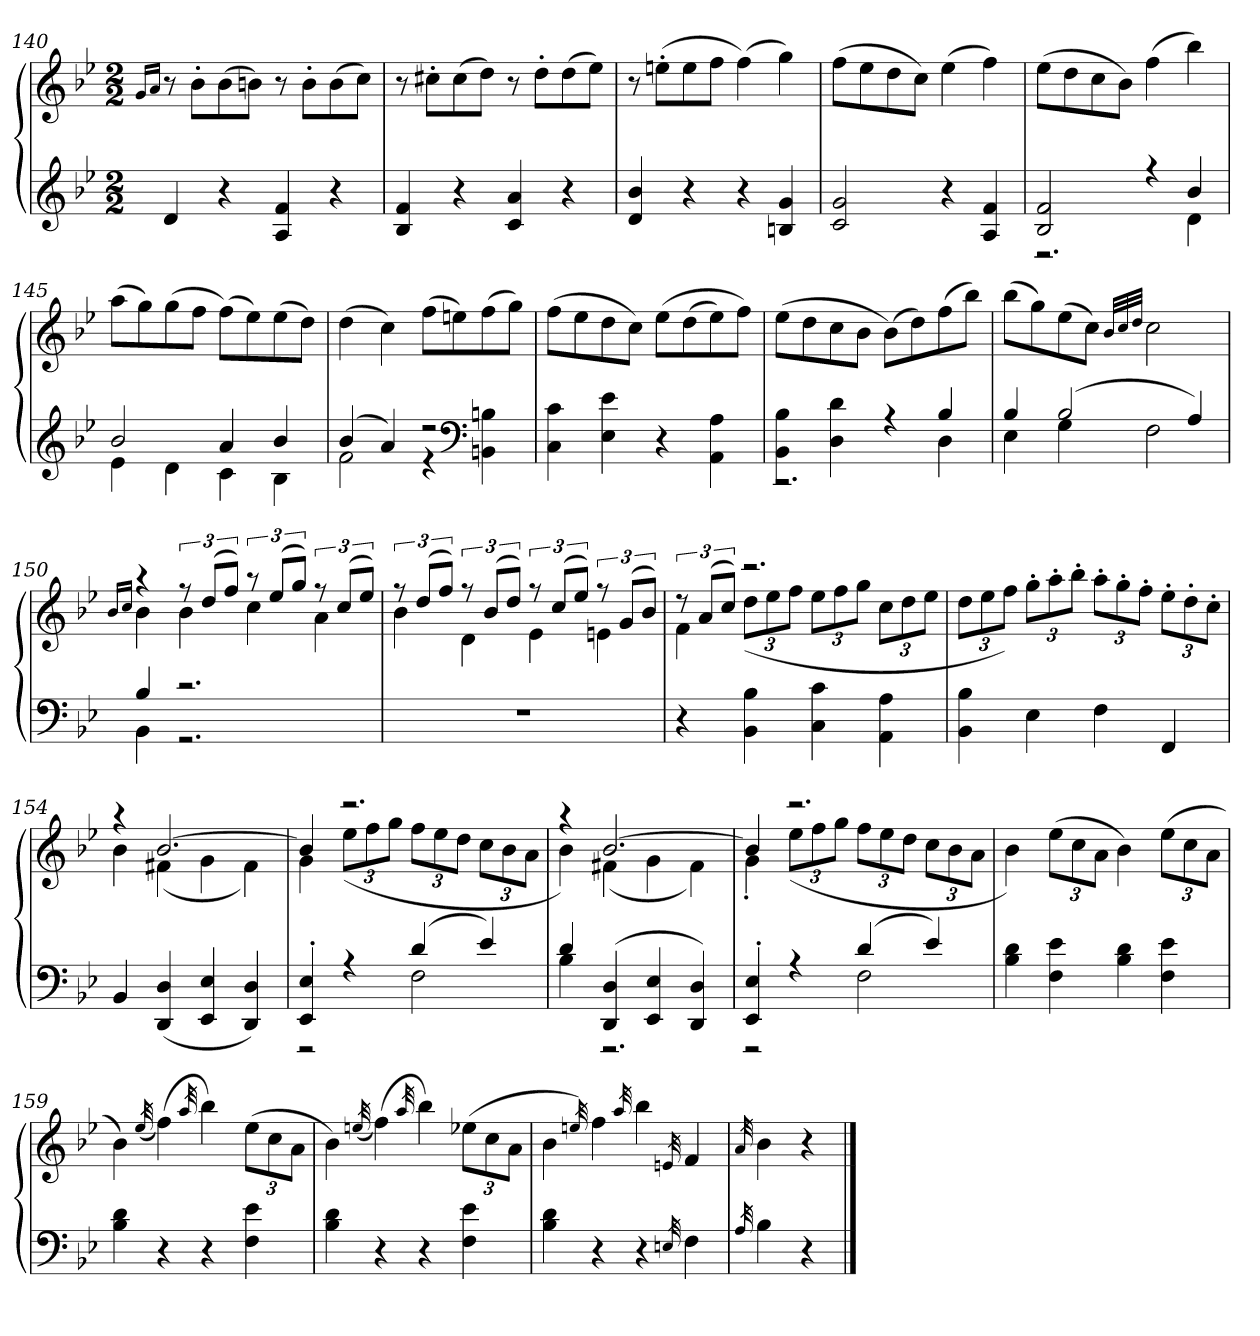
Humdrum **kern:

**kern	**kern
*part1	*part1
*staff2	*staff1
*clefG2	*clefG2
*k[b-e-]	*k[b-e-]
*B-:	*B-:
*M2/2	*M2/2
=140	=140
.	16qg/LL
.	16qa/JJ
4d/	8r
.	8b-'\L
4r	(8b-\
.	8bn\J)
4A/ 4f/	8r
.	8b'\L
4r	(8b\
.	8cc\J)
=141	=141
4B-/ 4f/	8r
.	8cc#X'\L
4r	(8cc#\
.	8dd\J)
4c/ 4a/	8r
.	8dd'\L
4r	(8dd\
.	8ee-\J)
=142	=142
4d/ 4b-/	8r
.	(8een'\L
4r	8ee\
.	8ff\J
4r	(4ff\)
4Bn/ 4g/	4gg\)
=143	=143
2c/ 2g/	(8ff\L
.	8ee-\
.	8dd\
.	8cc\J)
4r	(4ee-\
4A/ 4f/	4ff\)
=144	=144
*^	*
2B-/ 2f/	2.r	(8ee-\L
.	.	8dd\
.	.	8cc\
.	.	8b-\J)
4r	.	(4ff\
4b-/	4d\	4bb-\)
=145	=145	=145
2b-/	4e-\	(8aa\L
.	.	8gg\)
.	4d\	(8gg\
.	.	8ff\J
4a/	4c\	(8ff\L)
.	.	8ee-\)
4b-/	4B-\	(8ee-\
.	.	8dd\J)
=146	=146	=146
(4b-/	2f\	(4dd\
4a/)	.	4cc\)
2r	4r	(8ff\L
.	.	8een\)
*clefF4	*	*
.	4BBn\ 4Bn\	(8ff\
.	.	8gg\J)
*v	*v	*
=147	=147
4C\ 4c\	(8ff\L
.	8ee-\
4E-\ 4e-\	8dd\
.	8cc\J)
4r	(8ee-\L
.	(8dd\
4AA\ 4A\	8ee-\)
.	8ff\J)
=148	=148
*^	*
4BB-\ 4B-\	2.r	(8ee-\L
.	.	8dd\
4D\ 4d\	.	8cc\
.	.	8b-\J
4r	.	(8b-\L)
.	.	8dd\)
4D\	4B-/	(8ff\
.	.	8bb-\J)
=149	=149	=149
4B-/	4E-\	(8bb-\L
.	.	8gg\)
(2B-/	4G\	(8ee-\
.	.	8cc\J)
.	.	32qb-/LLL
.	.	32qcc/
.	.	32qdd/JJJ
.	2F\	2cc\
4A/)	.	.
=150	=150	=150
.	.	16qb-/LL
.	.	16qcc/JJ
*	*	*^
4B-/	4BB-\	4r	4b-\
2.r	2.r	12r	4b-\
.	.	(12dd/L	.
.	.	12ff/J)	.
.	.	12r	4cc\
.	.	(12ee-/L	.
.	.	12gg/J)	.
.	.	12r	4a\
.	.	(12cc/L	.
.	.	12ee-/J)	.
*v	*v	*	*
=151	=151	=151
1r	12r	4b-\
.	(12dd/L	.
.	12ff/J)	.
.	12r	4d\
.	(12b-/L	.
.	12dd/J)	.
.	12r	4e-\
.	(12cc/L	.
.	12ee-/J)	.
.	12r	4en\
.	(12g/L	.
.	12b-/J)	.
=152	=152	=152
4r	12r	4f\
.	(12a/L	.
.	12cc/J)	.
4BB-\ 4B-\	2.r	(12dd\L
.	.	12ee-\
.	.	12ff\J
4C\ 4c\	.	12ee-\L
.	.	12ff\
.	.	12gg\J
4AA\ 4A\	.	12cc\L
.	.	12dd\
.	.	12ee-\J
*	*v	*v
=153	=153
4BB-\ 4B-\	12dd\L
.	12ee-\
.	12ff\J)
4E-\	12gg'\L
.	12aa'\
.	12bb-'\J
4F\	12aa'\L
.	12gg'\
.	12ff'\J
4FF/	12ee-'\L
.	12dd'\
.	12cc'\J
=154	=154
*	*^
4BB-/	4r	4b-\
(4DD/ 4D/	[2.b-/	(4f#X\
4EE-/ 4E-/	.	4g\
4DD/ 4D/)	.	4f#\)
=155	=155	=155
*^	*	*
4EE-'/ 4E-'/	2r	4b-/]	4g\
4r	.	2.r	(12ee-\L
.	.	.	12ff\
.	.	.	12gg\J
(4d/	2F\	.	12ff\L
.	.	.	12ee-\
.	.	.	12dd\J
4e-/)	.	.	12cc\L
.	.	.	12b-\
.	.	.	12a\J
=156	=156	=156	=156
4d/	4B-\	4r	4b-\)
(4DD/ 4D/	2.r	[2.b-/	(4f#X\
4EE-/ 4E-/	.	.	4g\
4DD/ 4D/)	.	.	4f#\)
=157	=157	=157	=157
4EE-'/ 4E-'/	2r	4b-/]	4g'\
4r	.	2.r	(12ee-\L
.	.	.	12ff\
.	.	.	12gg\J
(4d/	2F\	.	12ff\L
.	.	.	12ee-\
.	.	.	12dd\J
4e-/)	.	.	12cc\L
.	.	.	12b-\
.	.	.	12a\J
*v	*v	*	*
*	*v	*v
=158	=158
4B-\ 4d\	4b-\)
4F\ 4e-\	(12ee-\L
.	12cc\
.	12a\J
4B-\ 4d\	4b-\)
4F\ 4e-\	(12ee-\L
.	12cc\
.	12a\J
=159	=159
4B-\ 4d\	4b-\)
.	(32qee-/
4r	(4ff\)
.	32qaa/
4r	4bb-\)
4F\ 4e-\	(12ee-\L
.	12cc\
.	12a\J
=160	=160
4B-\ 4d\	4b-\)
.	(32qeen/
4r	(4ff\)
.	32qaa/
4r	4bb-\)
4F\ 4e-\	(12ee-X\L
.	12cc\
.	12a\J
=161	=161
4B-\ 4d\	4b-\
.	32qeen/)
4r	4ff\
.	32qaa/
4r	4bb-\
32qEn/	32qen/
4F\	4f/
=162	=162
32qA/	32qa/
4B-\	4b-\
4r	4r
==	==
*-	*-
